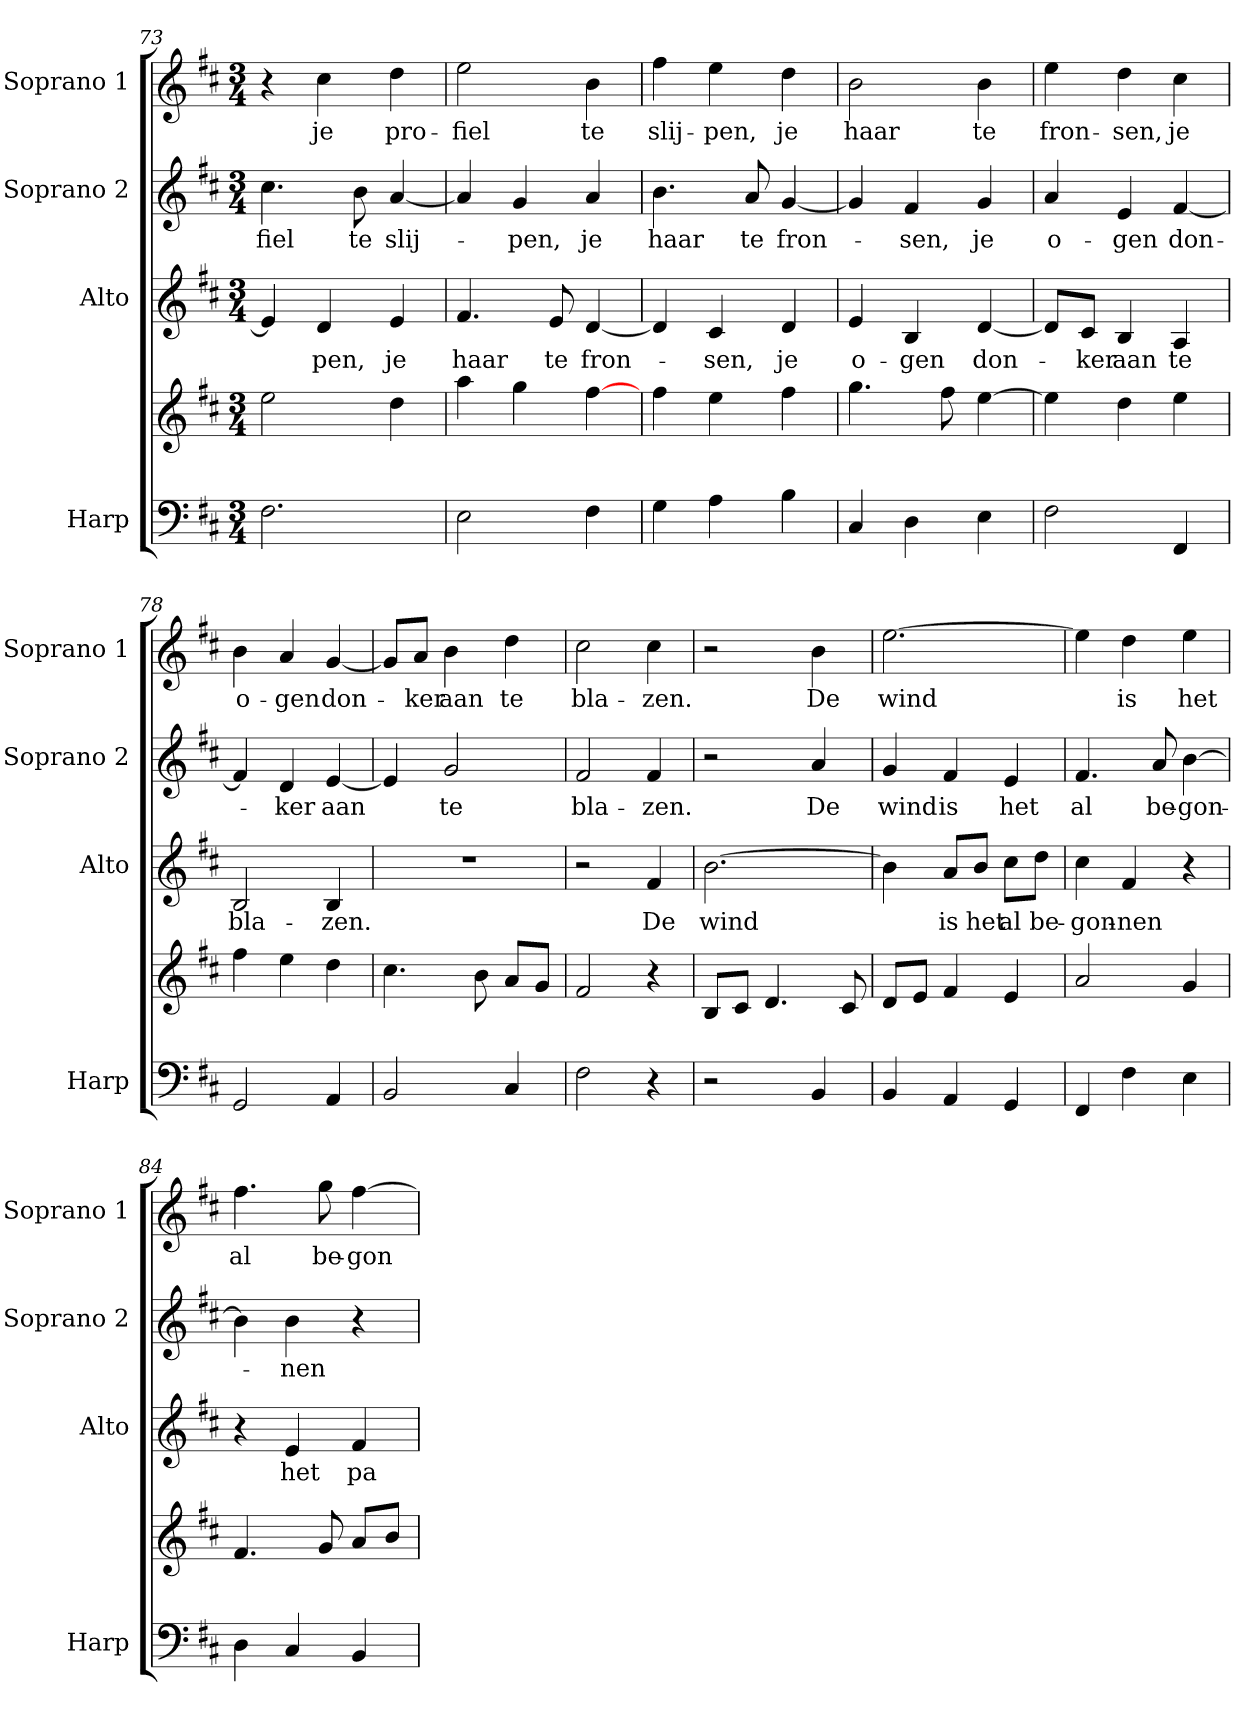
**kern	**kern	**kern	**text	**kern	**text	**kern	**text
*part4	*part4	*part3	*part3	*part2	*part2	*part1	*part1
*staff5	*staff4	*staff3	*staff3	*staff2	*staff2	*staff1	*staff1
*I"Harp	*	*I"Alto	*	*I"Soprano 2	*	*I"Soprano 1	*
*I'Harp	*	*I'Alto	*	*I'Soprano 2	*	*I'Soprano 1	*
*clefF4	*clefG2	*clefG2	*	*clefG2	*	*clefG2	*
*k[f#c#]	*k[f#c#]	*k[f#c#]	*	*k[f#c#]	*	*k[f#c#]	*
*D:	*D:	*D:	*	*D:	*	*D:	*
*M3/4	*M3/4	*M3/4	*	*M3/4	*	*M3/4	*
=73	=73	=73	=73	=73	=73	=73	=73
!	!	!	!	!	!LO:LY:b	!	!
2.F#	2ee	4e]	.	4.cc#	-fiel	4r	.
!	!	!	!LO:LY:b	!	!	!	!LO:LY:b
.	.	4d	-pen,	.	.	4cc#	je
!	!	!	!	!	!LO:LY:b	!	!
.	.	.	.	8b	te	.	.
!	!	!	!LO:LY:b	!	!LO:LY:b	!	!LO:LY:b
.	4dd	4e	je	[4a	slij-	4dd	pro-
=74	=74	=74	=74	=74	=74	=74	=74
!	!	!	!LO:LY:b	!	!	!	!LO:LY:b
2E	4aa	4.f#	haar	4a]	.	2ee	-fiel
!	!	!	!	!	!LO:LY:b	!	!
.	4gg	.	.	4g	-pen,	.	.
!	!	!	!LO:LY:b	!	!	!	!
.	.	8e	te	.	.	.	.
!	!	!	!LO:LY:b	!	!LO:LY:b	!	!LO:LY:b
4F#	[4ff#	[4d	fron-	4a	je	4b	te
!!LO:LB:g=z
=75	=75	=75	=75	=75	=75	=75	=75
!	!	!	!	!	!LO:LY:b	!	!LO:LY:b
4G\	4ff#	4d]	.	4.b	haar	4ff#	slij-
!	!	!	!LO:LY:b	!	!	!	!LO:LY:b
4A\	4ee	4c#	-sen,	.	.	4ee	-pen,
!	!	!	!	!	!LO:LY:b	!	!
.	.	.	.	8a	te	.	.
!	!	!	!LO:LY:b	!	!LO:LY:b	!	!LO:LY:b
4B\	4ff#	4d	je	[4g	fron-	4dd	je
=76	=76	=76	=76	=76	=76	=76	=76
!	!	!	!LO:LY:b	!	!	!	!LO:LY:b
4C#	4.gg	4e	o-	4g]	.	2b	haar
!	!	!	!LO:LY:b	!	!LO:LY:b	!	!
4D\	.	4B	-gen	4f#	-sen,	.	.
.	8ff#	.	.	.	.	.	.
!	!	!	!LO:LY:b	!	!LO:LY:b	!	!LO:LY:b
4E\	[4ee	[4d	don-	4g	je	4b	te
=77	=77	=77	=77	=77	=77	=77	=77
!	!	!	!	!	!LO:LY:b	!	!LO:LY:b
2F#\	4ee]	8dL]	.	4a	o-	4ee	fron-
!	!	!	!LO:LY:b	!	!	!	!
.	.	8c#J	-ker	.	.	.	.
!	!	!	!LO:LY:b	!	!LO:LY:b	!	!LO:LY:b
.	4dd	4B	aan	4e	-gen	4dd	-sen,
!	!	!	!LO:LY:b	!	!LO:LY:b	!	!LO:LY:b
4FF#	4ee	4A	te	[4f#	don-	4cc#	je
=78	=78	=78	=78	=78	=78	=78	=78
!	!	!	!LO:LY:b	!	!	!	!LO:LY:b
2GG	4ff#	2B	bla-	4f#]	.	4b	o-
!	!	!	!	!	!LO:LY:b	!	!LO:LY:b
.	4ee	.	.	4d	-ker	4a	-gen
!	!	!	!LO:LY:b	!	!LO:LY:b	!	!LO:LY:b
4AA	4dd	4B	-zen.	[4e	aan	[4g	don-
=79	=79	=79	=79	=79	=79	=79	=79
2BB	4.cc#	2.r	.	4e]	.	8gL]	.
!	!	!	!	!	!	!	!LO:LY:b
.	.	.	.	.	.	8aJ	-ker
!	!	!	!	!	!LO:LY:b	!	!LO:LY:b
.	.	.	.	2g	te	4b	aan
.	8b	.	.	.	.	.	.
!	!	!	!	!	!	!	!LO:LY:b
4C#	8aL	.	.	.	.	4dd	te
.	8gJ	.	.	.	.	.	.
=80	=80	=80	=80	=80	=80	=80	=80
!	!	!	!	!	!LO:LY:b	!	!LO:LY:b
2F#\	2f#	2r	.	2f#	bla-	2cc#	bla-
!	!	!	!LO:LY:b	!	!LO:LY:b	!	!LO:LY:b
4r	4r	4f#	De	4f#	-zen.	4cc#	-zen.
!!LO:LB:g=z
=81	=81	=81	=81	=81	=81	=81	=81
!	!	!	!LO:LY:b	!	!	!	!
2r	8BL	[2.b\	wind	2r	.	2r	.
.	8c#J	.	.	.	.	.	.
.	4.d	.	.	.	.	.	.
!	!	!	!	!	!LO:LY:b	!	!LO:LY:b
4BB	.	.	.	4a	De	4b\	De
.	8c#	.	.	.	.	.	.
=82	=82	=82	=82	=82	=82	=82	=82
!	!	!	!	!	!LO:LY:b	!	!LO:LY:b
4BB	8dL	4b\]	.	4g	wind	[2.ee\	wind
.	8eJ	.	.	.	.	.	.
!	!	!	!LO:LY:b	!	!LO:LY:b	!	!
4AA	4f#	8aL	is	4f#	is	.	.
!	!	!	!LO:LY:b	!	!	!	!
.	.	8bJ	het	.	.	.	.
!	!	!	!LO:LY:b	!	!LO:LY:b	!	!
4GG	4e	8cc#\L	al	4e	het	.	.
!	!	!	!LO:LY:b	!	!	!	!
.	.	8dd\J	be-	.	.	.	.
=83	=83	=83	=83	=83	=83	=83	=83
!	!	!	!LO:LY:b	!	!LO:LY:b	!	!
4FF#	2a	4cc#\	-gon-	4.f#	al	4ee\]	.
!	!	!	!LO:LY:b	!	!	!	!LO:LY:b
4F#	.	4f#	-nen	.	.	4dd\	is
!	!	!	!	!	!LO:LY:b	!	!
.	.	.	.	8a	be-	.	.
!	!	!	!	!	!LO:LY:b	!	!LO:LY:b
4E	4g	4r	.	[4b	-gon-	4ee\	het
=84	=84	=84	=84	=84	=84	=84	=84
!	!	!	!	!	!	!	!LO:LY:b
4D	4.f#	4r	.	4b]	.	4.ff#	al
!	!	!	!LO:LY:b	!	!LO:LY:b	!	!
4C#	.	4e	het	4b	-nen	.	.
!	!	!	!	!	!	!	!LO:LY:b
.	8g	.	.	.	.	8gg\	be-
!	!	!	!LO:LY:b	!	!	!	!LO:LY:b
4BB	8aL	4f#	pa-	4r	.	[4ff#\	-gon-
.	8bJ	.	.	.	.	.	.
=	=	=	=	=	=	=	=
*-	*-	*-	*-	*-	*-	*-	*-
